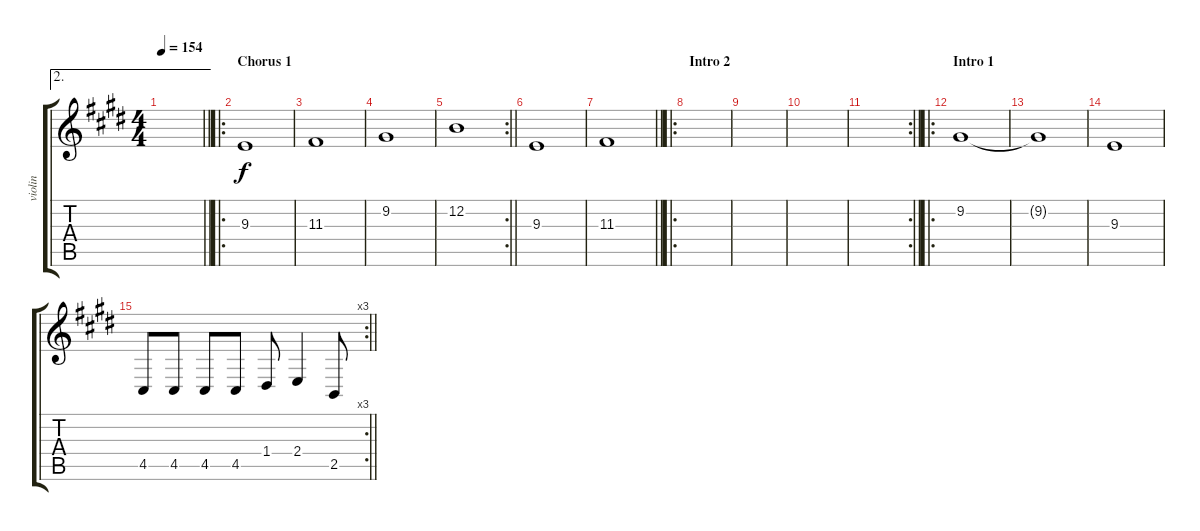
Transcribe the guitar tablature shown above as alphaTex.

\track ("violin" "violin") {instrument pad1newage}
\staff {score tabs}
\tuning (E4 B3 G3 D3 A2 E2) {hide}
\ae 2
\ts (4 4)
\tempo 154
\clef g2
\barLineRight lightlight
\ks e
|
\ro
\section ("" "Chorus 1")
9.3.1 |
11.3.1 |
9.2.1 |
\rc 2
\barLineRight lightlight
12.2.1 |
9.3.1 |
\barLineRight lightlight
11.3.1 |
\ro
\section ("" "Intro 2")
|
|
|
\rc 2
\barLineRight lightlight
|
\ro
\section ("" "Intro 1")
9.2.1 |
9.2{t}.1 |
9.3.1 |
\rc 3
\barLineRight lightlight
4.5.8 4.5.8 4.5.8 4.5.8 1.4.8 2.4.4 2.5.8
